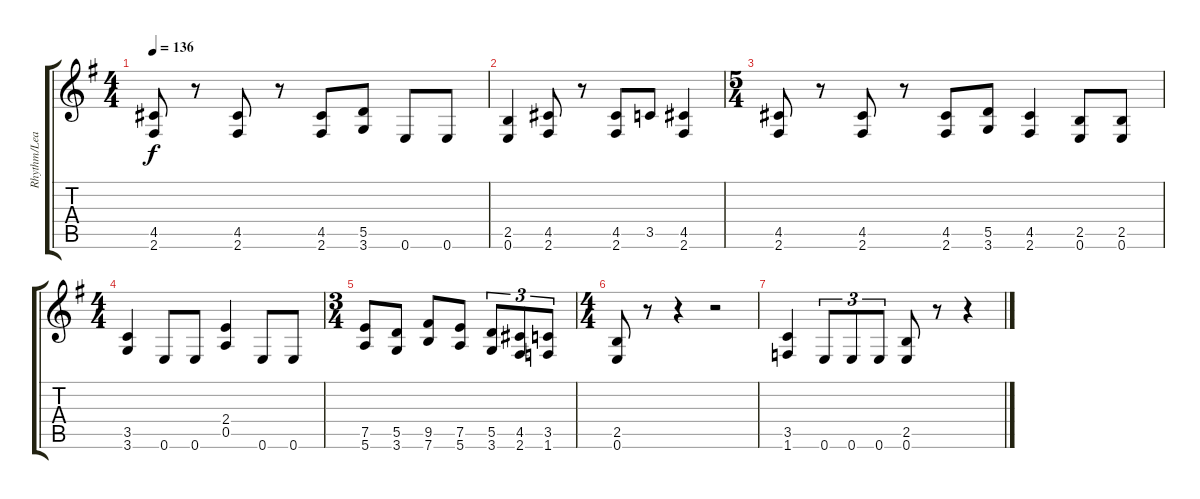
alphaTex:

\track ("Rhythm/Lead" "Rhythm/Lea") {instrument overdrivenguitar}
\staff {score tabs}
\tuning (E4 B3 G3 D3 A2 E2) {hide}
\ts (4 4)
\tempo 136
\clef g2
\ks eminor
(4.5 2.6).8{dy f} r.8 (4.5 2.6).8 r.8 (4.5 2.6).8 (5.5 3.6).8 0.6.8 0.6.8 |
(2.5 0.6).4 (4.5 2.6).8 r.8 (4.5 2.6).8 3.5.8 (4.5 2.6).4 |
\ts (5 4)
(4.5 2.6).8 r.8 (4.5 2.6).8 r.8 (4.5 2.6).8 (5.5 3.6).8 (4.5 2.6).4 (2.5 0.6).8 (2.5 0.6).8 |
\ts (4 4)
(3.5 3.6).4 0.6.8 0.6.8 (2.4 0.5).4 0.6.8 0.6.8 |
\ts (3 4)
(7.5 5.6).8 (5.5 3.6).8 (9.5 7.6).8 (7.5 5.6).8 (5.5 3.6).8{tu (3 2)} (4.5 2.6).8{tu (3 2)} (3.5 1.6).8{tu (3 2)} |
\ts (4 4)
(2.5 0.6).8 r.8 r.4 r.2 |
(3.5 1.6).4 0.6.8{tu (3 2)} 0.6.8{tu (3 2)} 0.6.8{tu (3 2)} (2.5 0.6).8 r.8 r.4
